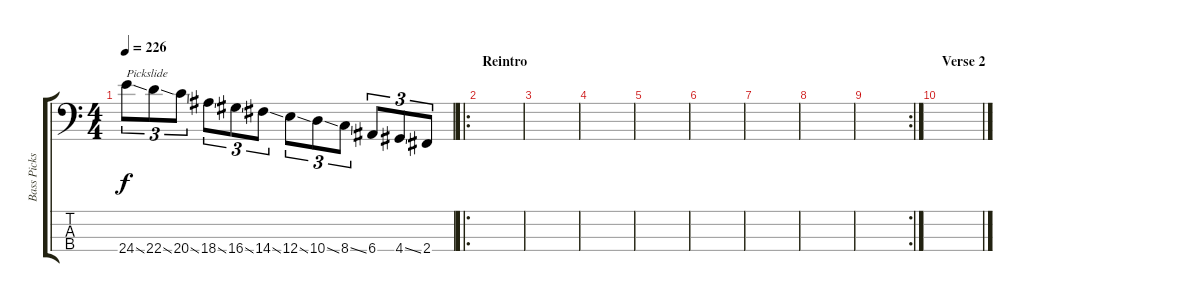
\track ("Bass Pickscrapes" "Bass Picks") {instrument synthbass2}
\staff {score tabs}
\tuning (G2 D2 A1 E1) {hide}
\ts (4 4)
\tempo 226
\clef f4
\ks c
24.4{ss}.8{tu (3 2) txt "Pickslide" dy f} 22.4{ss}.8{tu (3 2)} 20.4{ss}.8{tu (3 2)} 18.4{ss}.8{tu (3 2)} 16.4{ss}.8{tu (3 2)} 14.4{ss}.8{tu (3 2)} 12.4{ss}.8{tu (3 2)} 10.4{ss}.8{tu (3 2)} 8.4{ss}.8{tu (3 2)} 6.4.8{tu (3 2)} 4.4{ss}.8{tu (3 2)} 2.4.8{tu (3 2)} |
\ro
\section ("" "Reintro")
|
|
|
|
|
|
|
\rc 2
|
\section ("" "Verse 2")
